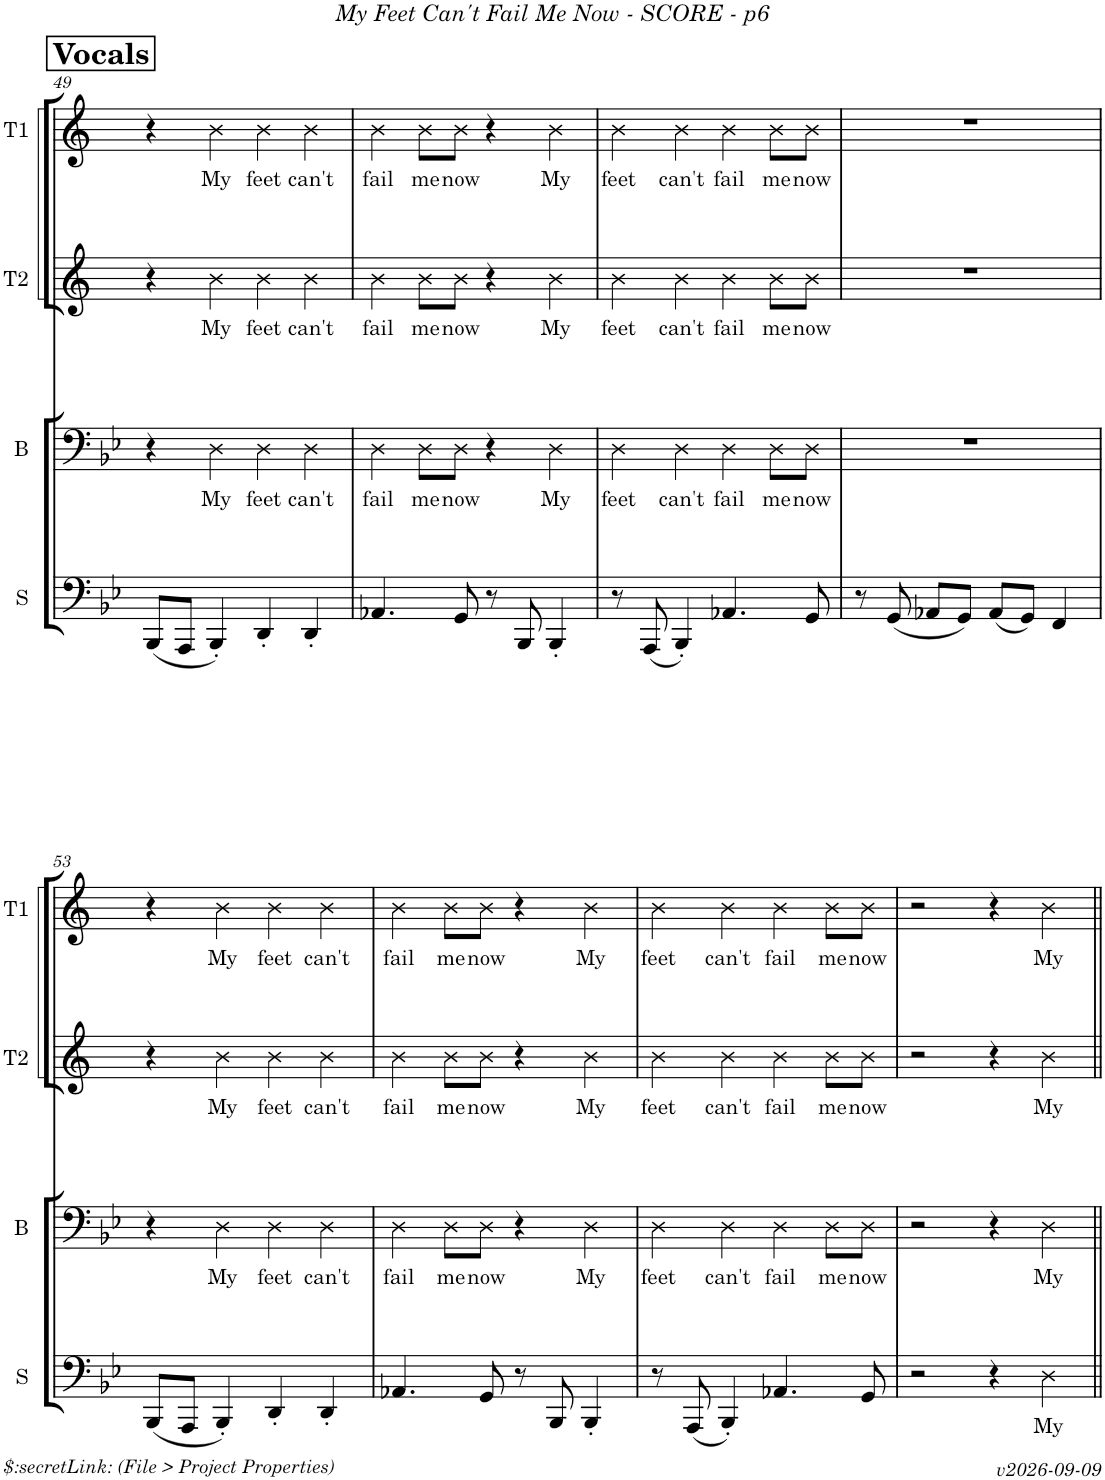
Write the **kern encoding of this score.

**kern	**text	**kern	**text	**kern	**text	**kern	**text
*part4	*part4	*part3	*part3	*part2	*part2	*part1	*part1
*staff4	*staff4	*staff3	*staff3	*staff2	*staff2	*staff1	*staff1
*I"Sousa	*	*I"Trombone	*	*I"Trumpet 2	*	*I"Trumpet 1	*
*I'S	*	*	*	*I'T2	*	*I'T1	*
!!LO:PB:g=z
*clefF4	*	*clefF4	*	*clefG2	*	*clefG2	*
*	*	*	*	*Trd1c2	*	*Trd1c2	*
*k[b-e-]	*	*k[b-e-]	*	*k[]	*	*k[]	*
*M4/4	*	*M4/4	*	*M4/4	*	*M4/4	*
!!LO:REH:place=s1:a:B:cj:fs=14:t=Vocals
=49	=49	=49	=49	=49	=49	=49	=49
(8BBB-/L	.	4r	.	4r	.	4r	.
8AAA/J	.	.	.	.	.	.	.
!	!	!	!LO:LY:b	!	!LO:LY:b	!	!LO:LY:b
4BBB-'/)	.	4B-\	My	4c\	My	4c\	My
!	!	!	!LO:LY:b	!	!LO:LY:b	!	!LO:LY:b
4DD'/	.	4B-\	feet	4c\	feet	4c\	feet
!	!	!	!LO:LY:b	!	!LO:LY:b	!	!LO:LY:b
4DD'/	.	4B-\	can't	4c\	can't	4c\	can't
=50	=50	=50	=50	=50	=50	=50	=50
!	!	!	!LO:LY:b	!	!LO:LY:b	!	!LO:LY:b
4.AA-X/	.	4B-\	fail	4c\	fail	4c\	fail
!	!	!	!LO:LY:b	!	!LO:LY:b	!	!LO:LY:b
.	.	8B-\L	me	8c\L	me	8c\L	me
!	!	!	!LO:LY:b	!	!LO:LY:b	!	!LO:LY:b
8GG/	.	8B-\J	now	8c\J	now	8c\J	now
8r	.	4r	.	4r	.	4r	.
8BBB-/	.	.	.	.	.	.	.
!	!	!	!LO:LY:b	!	!LO:LY:b	!	!LO:LY:b
4BBB-'/	.	4B-\	My	4c\	My	4c\	My
=51	=51	=51	=51	=51	=51	=51	=51
!	!	!	!LO:LY:b	!	!LO:LY:b	!	!LO:LY:b
8r	.	4B-\	feet	4c\	feet	4c\	feet
(8AAA/	.	.	.	.	.	.	.
!	!	!	!LO:LY:b	!	!LO:LY:b	!	!LO:LY:b
4BBB-'/)	.	4B-\	can't	4c\	can't	4c\	can't
!	!	!	!LO:LY:b	!	!LO:LY:b	!	!LO:LY:b
4.AA-X/	.	4B-\	fail	4c\	fail	4c\	fail
!	!	!	!LO:LY:b	!	!LO:LY:b	!	!LO:LY:b
.	.	8B-\L	me	8c\L	me	8c\L	me
!	!	!	!LO:LY:b	!	!LO:LY:b	!	!LO:LY:b
8GG/	.	8B-\J	now	8c\J	now	8c\J	now
=52	=52	=52	=52	=52	=52	=52	=52
8r	.	1r	.	1r	.	1r	.
(8GG/	.	.	.	.	.	.	.
8AA-X/L	.	.	.	.	.	.	.
8GG/J)	.	.	.	.	.	.	.
(8AA-/L	.	.	.	.	.	.	.
8GG/J)	.	.	.	.	.	.	.
4FF/	.	.	.	.	.	.	.
!!LO:LB:g=z
=53	=53	=53	=53	=53	=53	=53	=53
(8BBB-/L	.	4r	.	4r	.	4r	.
8AAA/J	.	.	.	.	.	.	.
!	!	!	!LO:LY:b	!	!LO:LY:b	!	!LO:LY:b
4BBB-'/)	.	4B-\	My	4c\	My	4c\	My
!	!	!	!LO:LY:b	!	!LO:LY:b	!	!LO:LY:b
4DD'/	.	4B-\	feet	4c\	feet	4c\	feet
!	!	!	!LO:LY:b	!	!LO:LY:b	!	!LO:LY:b
4DD'/	.	4B-\	can't	4c\	can't	4c\	can't
=54	=54	=54	=54	=54	=54	=54	=54
!	!	!	!LO:LY:b	!	!LO:LY:b	!	!LO:LY:b
4.AA-X/	.	4B-\	fail	4c\	fail	4c\	fail
!	!	!	!LO:LY:b	!	!LO:LY:b	!	!LO:LY:b
.	.	8B-\L	me	8c\L	me	8c\L	me
!	!	!	!LO:LY:b	!	!LO:LY:b	!	!LO:LY:b
8GG/	.	8B-\J	now	8c\J	now	8c\J	now
8r	.	4r	.	4r	.	4r	.
8BBB-/	.	.	.	.	.	.	.
!	!	!	!LO:LY:b	!	!LO:LY:b	!	!LO:LY:b
4BBB-'/	.	4B-\	My	4c\	My	4c\	My
=55	=55	=55	=55	=55	=55	=55	=55
!	!	!	!LO:LY:b	!	!LO:LY:b	!	!LO:LY:b
8r	.	4B-\	feet	4c\	feet	4c\	feet
(8AAA/	.	.	.	.	.	.	.
!	!	!	!LO:LY:b	!	!LO:LY:b	!	!LO:LY:b
4BBB-'/)	.	4B-\	can't	4c\	can't	4c\	can't
!	!	!	!LO:LY:b	!	!LO:LY:b	!	!LO:LY:b
4.AA-X/	.	4B-\	fail	4c\	fail	4c\	fail
!	!	!	!LO:LY:b	!	!LO:LY:b	!	!LO:LY:b
.	.	8B-\L	me	8c\L	me	8c\L	me
!	!	!	!LO:LY:b	!	!LO:LY:b	!	!LO:LY:b
8GG/	.	8B-\J	now	8c\J	now	8c\J	now
=56	=56	=56	=56	=56	=56	=56	=56
2r	.	2r	.	2r	.	2r	.
4r	.	4r	.	4r	.	4r	.
!	!LO:LY:b	!	!LO:LY:b	!	!LO:LY:b	!	!LO:LY:b
4B-\	My	4B-\	My	4c\	My	4c\	My
=||	=||	=||	=||	=||	=||	=||	=||
*-	*-	*-	*-	*-	*-	*-	*-
